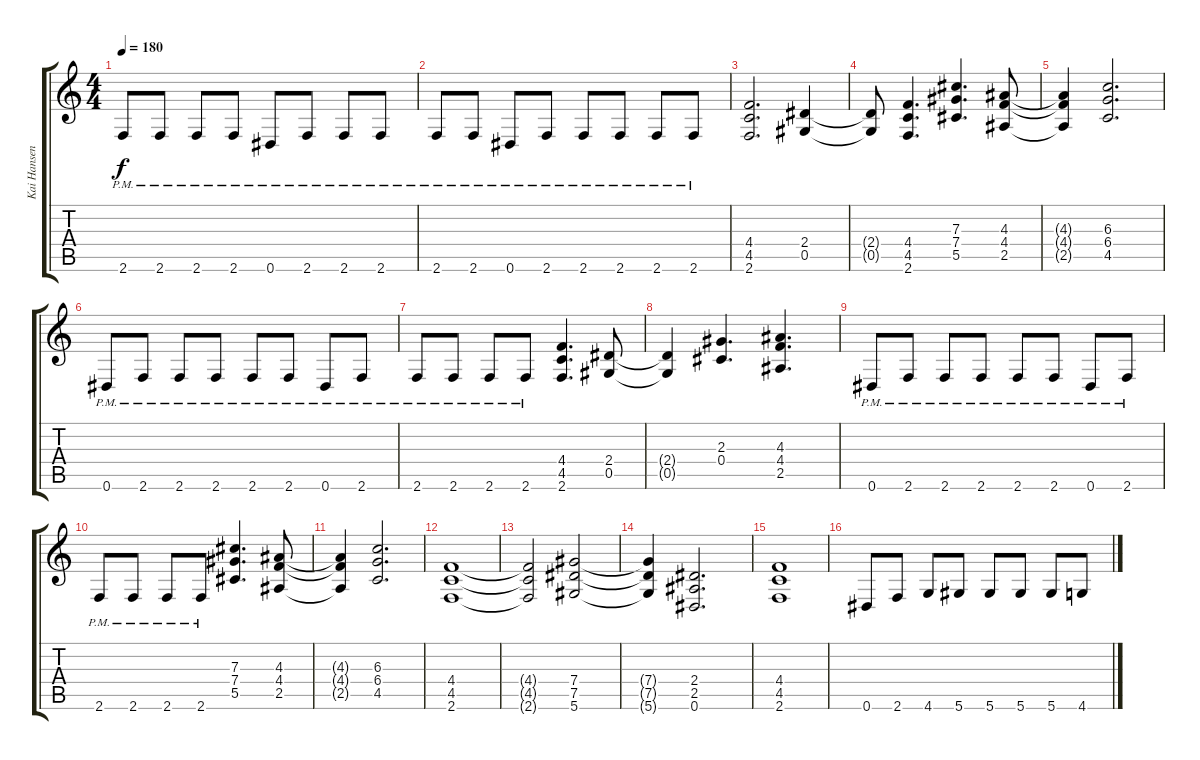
\track ("Kai Hansen" "Kai Hansen") {instrument electricguitarclean}
\staff {score tabs}
\tuning (Eb4 Bb3 Gb3 Db3 Ab2 Eb2) {hide}
\ts (4 4)
\tempo 180
\clef g2
\ks c
2.6{pm}.8{dy f} 2.6{pm}.8 2.6{pm}.8 2.6{pm}.8 0.6{pm}.8 2.6{pm}.8 2.6{pm}.8 2.6{pm}.8 |
2.6{pm}.8 2.6{pm}.8 0.6{pm}.8 2.6{pm}.8 2.6{pm}.8 2.6{pm}.8 2.6{pm}.8 2.6{pm}.8 |
(4.4 4.5 2.6).2{d} (2.4 0.5).4 |
(2.4{t} 0.5{t}).8 (4.4 4.5 2.6).4{d} (7.3 7.4 5.5).4{d} (4.3 4.4 2.5).8 |
(4.3{t} 4.4{t} 2.5{t}).4 (6.3 6.4 4.5).2{d} |
0.6{pm}.8 2.6{pm}.8 2.6{pm}.8 2.6{pm}.8 2.6{pm}.8 2.6{pm}.8 0.6{pm}.8 2.6{pm}.8 |
2.6{pm}.8 2.6{pm}.8 2.6{pm}.8 2.6{pm}.8 (4.4 4.5 2.6).4{d} (2.4 0.5).8 |
(2.4{t} 0.5{t}).4 (2.3 0.4).4{d} (4.3 4.4 2.5).4{d} |
0.6{pm}.8 2.6{pm}.8 2.6{pm}.8 2.6{pm}.8 2.6{pm}.8 2.6{pm}.8 0.6{pm}.8 2.6{pm}.8 |
2.6{pm}.8 2.6{pm}.8 2.6{pm}.8 2.6{pm}.8 (7.3 7.4 5.5).4{d} (4.3 4.4 2.5).8 |
(4.3{t} 4.4{t} 2.5{t}).4 (6.3 6.4 4.5).2{d} |
(4.4 4.5 2.6).1 |
(4.4{t} 4.5{t} 2.6{t}).2 (7.4 7.5 5.6).2 |
(7.4{t} 7.5{t} 5.6{t}).4 (2.4 2.5 0.6).2{d} |
(4.4 4.5 2.6).1 |
0.6.8 2.6.8 4.6.8 5.6.8 5.6.8 5.6.8 5.6.8 4.6.8
